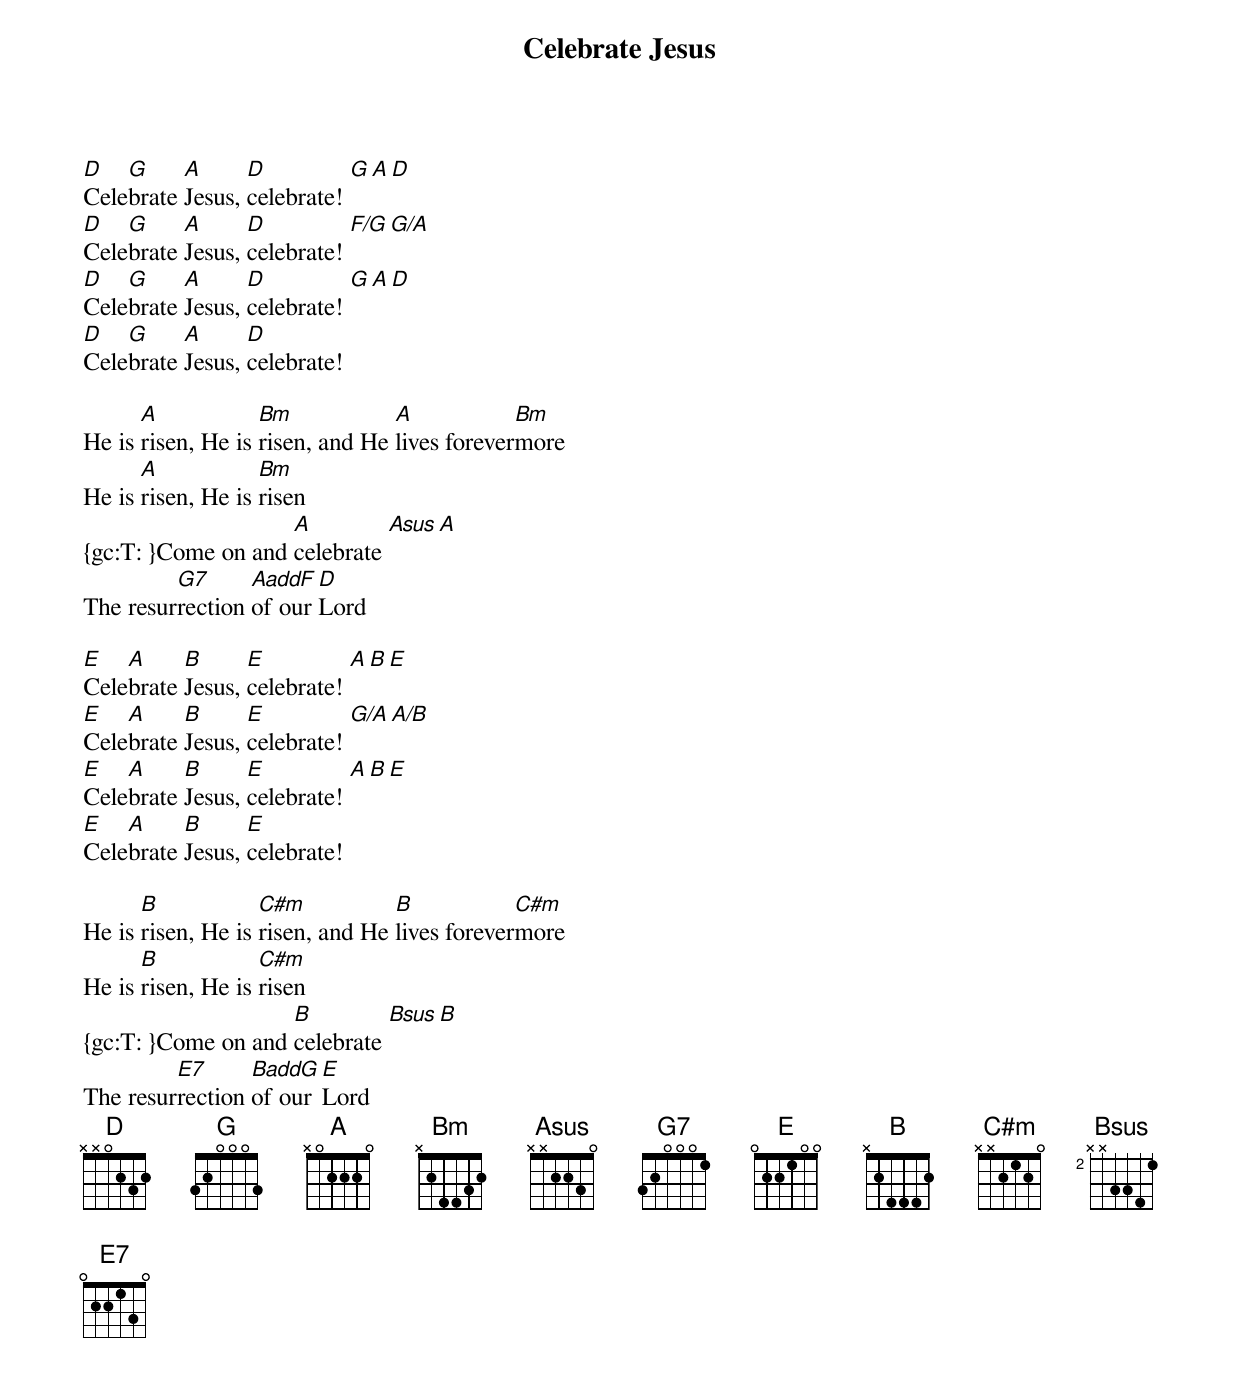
{title: Celebrate Jesus}
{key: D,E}
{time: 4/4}
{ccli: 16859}
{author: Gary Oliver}
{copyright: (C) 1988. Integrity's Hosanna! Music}

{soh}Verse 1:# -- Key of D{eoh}
[D]Cele[G]brate [A]Jesus, [D]celebrate! [G][A][D]
[D]Cele[G]brate [A]Jesus, [D]celebrate! [F/G][G/A]
[D]Cele[G]brate [A]Jesus, [D]celebrate! [G][A][D]
[D]Cele[G]brate [A]Jesus, [D]celebrate!

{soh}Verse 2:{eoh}
He is [A]risen, He is [Bm]risen, and He [A]lives forever[Bm]more
He is [A]risen, He is [Bm]risen
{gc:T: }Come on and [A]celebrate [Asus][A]
The resur[G7]rection [AaddF]of our [D]Lord

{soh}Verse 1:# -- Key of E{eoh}
[E]Cele[A]brate [B]Jesus, [E]celebrate! [A][B][E]
[E]Cele[A]brate [B]Jesus, [E]celebrate! [G/A][A/B]
[E]Cele[A]brate [B]Jesus, [E]celebrate! [A][B][E]
[E]Cele[A]brate [B]Jesus, [E]celebrate!

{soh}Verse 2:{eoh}
He is [B]risen, He is [C#m]risen, and He [B]lives forever[C#m]more
He is [B]risen, He is [C#m]risen
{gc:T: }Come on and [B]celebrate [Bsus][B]
The resur[E7]rection [BaddG]of our [E]Lord
